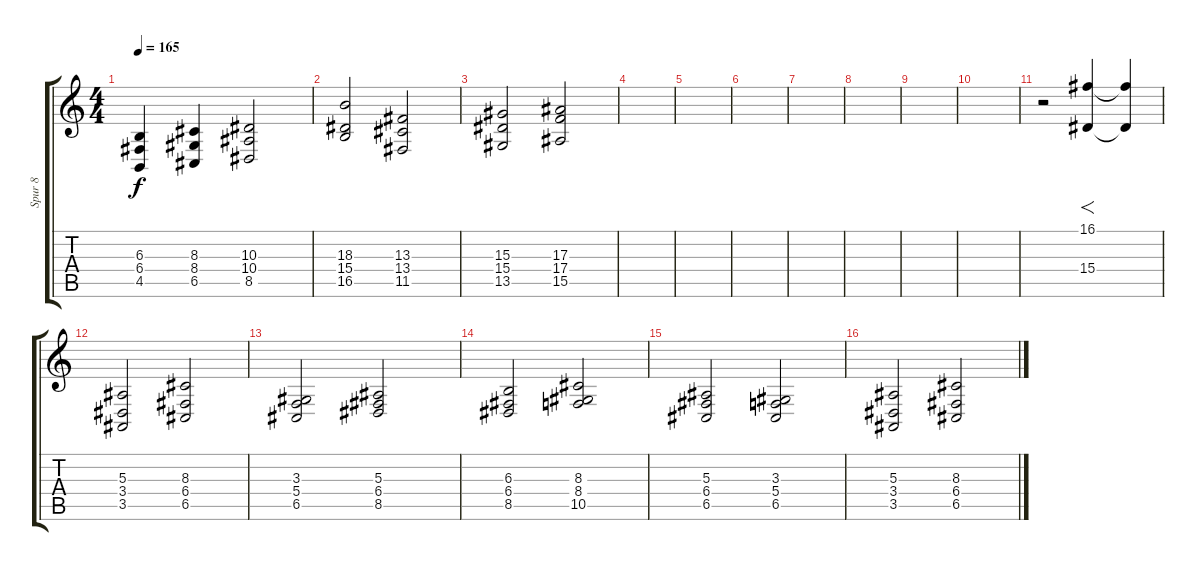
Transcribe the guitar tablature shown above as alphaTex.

\track ("Spur 8" "Spur 8") {instrument stringensemble1}
\staff {score tabs}
\tuning (D4 A3 F3 C3 G2 D2) {hide}
\ts (4 4)
\tempo 165
\clef g2
\ks c
(6.3 6.4 4.5).4{dy f} (8.3 8.4 6.5).4 (10.3 10.4 8.5).2 |
(18.3 15.4 16.5).2 (13.3 13.4 11.5).2 |
(15.3 15.4 13.5).2 (17.3 17.4 15.5).2 |
|
|
|
|
|
|
|
r.2 (16.1 15.4).4{f} (16.1{t} 15.4{t}).4 |
(5.3 3.4 3.5).2 (8.3 6.4 6.5).2 |
(3.3 5.4 6.5).2 (5.3 6.4 8.5).2 |
(6.3 6.4 8.5).2 (8.3 8.4 10.5).2 |
(5.3 6.4 6.5).2 (3.3 5.4 6.5).2 |
(5.3 3.4 3.5).2 (8.3 6.4 6.5).2
